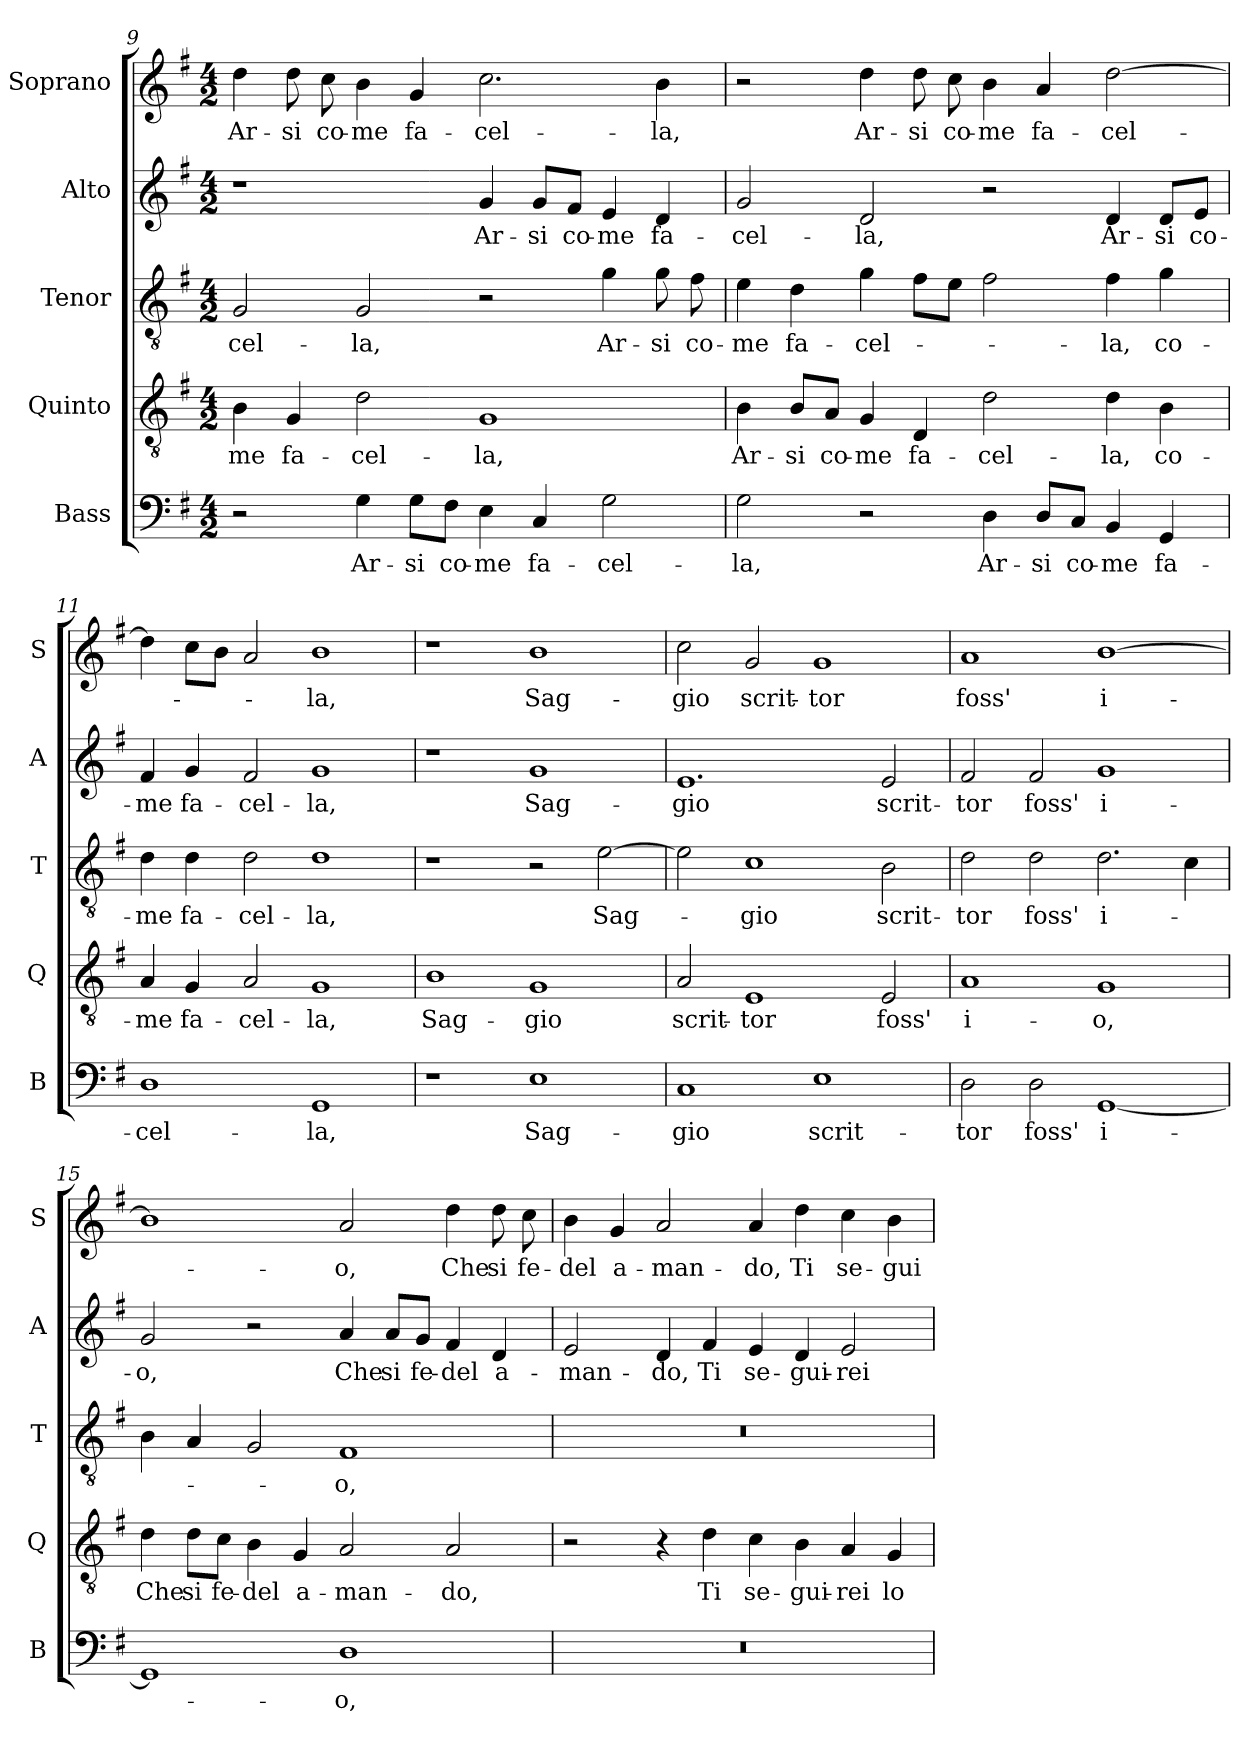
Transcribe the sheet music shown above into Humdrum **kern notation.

**kern	**text	**kern	**text	**kern	**text	**kern	**text	**kern	**text
*part5	*part5	*part4	*part4	*part3	*part3	*part2	*part2	*part1	*part1
*staff5	*staff5	*staff4	*staff4	*staff3	*staff3	*staff2	*staff2	*staff1	*staff1
*I"Bass	*	*I"Quinto	*	*I"Tenor	*	*I"Alto	*	*I"Soprano	*
*I'B	*	*I'Q	*	*I'T	*	*I'A	*	*I'S	*
*clefF4	*	*clefGv2	*	*clefGv2	*	*clefG2	*	*clefG2	*
*k[f#]	*	*k[f#]	*	*k[f#]	*	*k[f#]	*	*k[f#]	*
*G:	*	*G:	*	*G:	*	*G:	*	*G:	*
*M4/2	*	*M4/2	*	*M4/2	*	*M4/2	*	*M4/2	*
=9	=9	=9	=9	=9	=9	=9	=9	=9	=9
!	!	!	!LO:LY:b	!	!LO:LY:b	!	!	!	!LO:LY:b
2r	.	4B\	-me	2G/	-cel-	1r	.	4dd\	Ar-
!	!	!	!LO:LY:b	!	!	!	!	!	!LO:LY:b
.	.	4G/	fa-	.	.	.	.	8dd\	-si
!	!	!	!	!	!	!	!	!	!LO:LY:b
.	.	.	.	.	.	.	.	8cc\	co-
!	!LO:LY:b	!	!LO:LY:b	!	!LO:LY:b	!	!	!	!LO:LY:b
4G\	Ar-	2d\	-cel-	2G/	-la,	.	.	4b\	-me
!	!LO:LY:b	!	!	!	!	!	!	!	!LO:LY:b
8G\L	-si	.	.	.	.	.	.	4g/	fa-
!	!LO:LY:b	!	!	!	!	!	!	!	!
8F#\J	co-	.	.	.	.	.	.	.	.
!	!LO:LY:b	!	!LO:LY:b	!	!	!	!LO:LY:b	!	!LO:LY:b
4E\	-me	1G	-la,	2r	.	4g/	Ar-	2.cc\	-cel-
!	!LO:LY:b	!	!	!	!	!	!LO:LY:b	!	!
4C/	fa-	.	.	.	.	8g/L	-si	.	.
!	!	!	!	!	!	!	!LO:LY:b	!	!
.	.	.	.	.	.	8f#/J	co-	.	.
!	!LO:LY:b	!	!	!	!LO:LY:b	!	!LO:LY:b	!	!
2G\	-cel-	.	.	4g\	Ar-	4e/	-me	.	.
!	!	!	!	!	!LO:LY:b	!	!LO:LY:b	!	!LO:LY:b
.	.	.	.	8g\	-si	4d/	fa-	4b\	-la,
!	!	!	!	!	!LO:LY:b	!	!	!	!
.	.	.	.	8f#\	co-	.	.	.	.
!!LO:LB:g=z
=10	=10	=10	=10	=10	=10	=10	=10	=10	=10
!	!LO:LY:b	!	!LO:LY:b	!	!LO:LY:b	!	!LO:LY:b	!	!
2G\	-la,	4B\	Ar-	4e\	-me	2g/	-cel-	2r	.
!	!	!	!LO:LY:b	!	!LO:LY:b	!	!	!	!
.	.	8B/L	-si	4d\	fa-	.	.	.	.
!	!	!	!LO:LY:b	!	!	!	!	!	!
.	.	8A/J	co-	.	.	.	.	.	.
!	!	!	!LO:LY:b	!	!LO:LY:b	!	!LO:LY:b	!	!LO:LY:b
2r	.	4G/	-me	4g\	-cel-	2d/	-la,	4dd\	Ar-
!	!	!	!LO:LY:b	!	!	!	!	!	!LO:LY:b
.	.	4D/	fa-	8f#\L	.	.	.	8dd\	-si
!	!	!	!	!	!	!	!	!	!LO:LY:b
.	.	.	.	8e\J	.	.	.	8cc\	co-
!	!LO:LY:b	!	!LO:LY:b	!	!	!	!	!	!LO:LY:b
4D\	Ar-	2d\	-cel-	2f#\	.	2r	.	4b\	-me
!	!LO:LY:b	!	!	!	!	!	!	!	!LO:LY:b
8D/L	-si	.	.	.	.	.	.	4a/	fa-
!	!LO:LY:b	!	!	!	!	!	!	!	!
8C/J	co-	.	.	.	.	.	.	.	.
!	!LO:LY:b	!	!LO:LY:b	!	!LO:LY:b	!	!LO:LY:b	!	!LO:LY:b
4BB/	-me	4d\	-la,	4f#\	-la,	4d/	Ar-	[2dd\	-cel-
!	!LO:LY:b	!	!LO:LY:b	!	!LO:LY:b	!	!LO:LY:b	!	!
4GG/	fa-	4B\	co-	4g\	co-	8d/L	-si	.	.
!	!	!	!	!	!	!	!LO:LY:b	!	!
.	.	.	.	.	.	8e/J	co-	.	.
=11	=11	=11	=11	=11	=11	=11	=11	=11	=11
!	!LO:LY:b	!	!LO:LY:b	!	!LO:LY:b	!	!LO:LY:b	!	!
1D	-cel-	4A/	-me	4d\	-me	4f#/	-me	4dd\]	.
!	!	!	!LO:LY:b	!	!LO:LY:b	!	!LO:LY:b	!	!
.	.	4G/	fa-	4d\	fa-	4g/	fa-	8cc\L	.
.	.	.	.	.	.	.	.	8b\J	.
!	!	!	!LO:LY:b	!	!LO:LY:b	!	!LO:LY:b	!	!
.	.	2A/	-cel-	2d\	-cel-	2f#/	-cel-	2a/	.
!	!LO:LY:b	!	!LO:LY:b	!	!LO:LY:b	!	!LO:LY:b	!	!LO:LY:b
1GG	-la,	1G	-la,	1d	-la,	1g	-la,	1b	-la,
=12	=12	=12	=12	=12	=12	=12	=12	=12	=12
!	!	!	!LO:LY:b	!	!	!	!	!	!
1r	.	1B	Sag-	1r	.	1r	.	1r	.
!	!LO:LY:b	!	!LO:LY:b	!	!	!	!LO:LY:b	!	!LO:LY:b
1E	Sag-	1G	-gio	2r	.	1g	Sag-	1b	Sag-
!	!	!	!	!	!LO:LY:b	!	!	!	!
.	.	.	.	[2e\	Sag-	.	.	.	.
=13	=13	=13	=13	=13	=13	=13	=13	=13	=13
!	!LO:LY:b	!	!LO:LY:b	!	!	!	!LO:LY:b	!	!LO:LY:b
1C	-gio	2A/	scrit-	2e\]	.	1.e	-gio	2cc\	-gio
!	!	!	!LO:LY:b	!	!LO:LY:b	!	!	!	!LO:LY:b
.	.	1E	-tor	1c	-gio	.	.	2g/	scrit-
!	!LO:LY:b	!	!	!	!	!	!	!	!LO:LY:b
1E	scrit-	.	.	.	.	.	.	1g	-tor
!	!	!	!LO:LY:b	!	!LO:LY:b	!	!LO:LY:b	!	!
.	.	2E/	foss'	2B\	scrit-	2e/	scrit-	.	.
!!LO:LB:g=z
=14	=14	=14	=14	=14	=14	=14	=14	=14	=14
!	!LO:LY:b	!	!LO:LY:b	!	!LO:LY:b	!	!LO:LY:b	!	!LO:LY:b
2D\	-tor	1A	i-	2d\	-tor	2f#/	-tor	1a	foss'
!	!LO:LY:b	!	!	!	!LO:LY:b	!	!LO:LY:b	!	!
2D\	foss'	.	.	2d\	foss'	2f#/	foss'	.	.
!	!LO:LY:b	!	!LO:LY:b	!	!LO:LY:b	!	!LO:LY:b	!	!LO:LY:b
[1GG	i-	1G	-o,	2.d\	i-	1g	i-	[1b	i-
.	.	.	.	4c\	.	.	.	.	.
=15	=15	=15	=15	=15	=15	=15	=15	=15	=15
!	!	!	!LO:LY:b	!	!	!	!LO:LY:b	!	!
1GG]	.	4d\	Che	4B\	.	2g/	-o,	1b]	.
!	!	!	!LO:LY:b	!	!	!	!	!	!
.	.	8d\L	si	4A/	.	.	.	.	.
!	!	!	!LO:LY:b	!	!	!	!	!	!
.	.	8c\J	fe-	.	.	.	.	.	.
!	!	!	!LO:LY:b	!	!	!	!	!	!
.	.	4B\	-del	2G/	.	2r	.	.	.
!	!	!	!LO:LY:b	!	!	!	!	!	!
.	.	4G/	a-	.	.	.	.	.	.
!	!LO:LY:b	!	!LO:LY:b	!	!LO:LY:b	!	!LO:LY:b	!	!LO:LY:b
1D	-o,	2A/	-man-	1F#	-o,	4a/	Che	2a/	-o,
!	!	!	!	!	!	!	!LO:LY:b	!	!
.	.	.	.	.	.	8a/L	si	.	.
!	!	!	!	!	!	!	!LO:LY:b	!	!
.	.	.	.	.	.	8g/J	fe-	.	.
!	!	!	!LO:LY:b	!	!	!	!LO:LY:b	!	!LO:LY:b
.	.	2A/	-do,	.	.	4f#/	-del	4dd\	Che
!	!	!	!	!	!	!	!LO:LY:b	!	!LO:LY:b
.	.	.	.	.	.	4d/	a-	8dd\	si
!	!	!	!	!	!	!	!	!	!LO:LY:b
.	.	.	.	.	.	.	.	8cc\	fe-
=16	=16	=16	=16	=16	=16	=16	=16	=16	=16
!	!	!	!	!	!	!	!LO:LY:b	!	!LO:LY:b
0r	.	2r	.	0r	.	2e/	-man-	4b\	-del
!	!	!	!	!	!	!	!	!	!LO:LY:b
.	.	.	.	.	.	.	.	4g/	a-
!	!	!	!	!	!	!	!LO:LY:b	!	!LO:LY:b
.	.	4r	.	.	.	4d/	-do,	2a/	-man-
!	!	!	!LO:LY:b	!	!	!	!LO:LY:b	!	!
.	.	4d\	Ti	.	.	4f#/	Ti	.	.
!	!	!	!LO:LY:b	!	!	!	!LO:LY:b	!	!LO:LY:b
.	.	4c\	se-	.	.	4e/	se-	4a/	-do,
!	!	!	!LO:LY:b	!	!	!	!LO:LY:b	!	!LO:LY:b
.	.	4B\	-gui-	.	.	4d/	-gui-	4dd\	Ti
!	!	!	!LO:LY:b	!	!	!	!LO:LY:b	!	!LO:LY:b
.	.	4A/	-rei	.	.	2e/	-rei	4cc\	se-
!	!	!	!LO:LY:b	!	!	!	!	!	!LO:LY:b
.	.	4G/	lo-	.	.	.	.	4b\	-gui-
=	=	=	=	=	=	=	=	=	=
*-	*-	*-	*-	*-	*-	*-	*-	*-	*-
